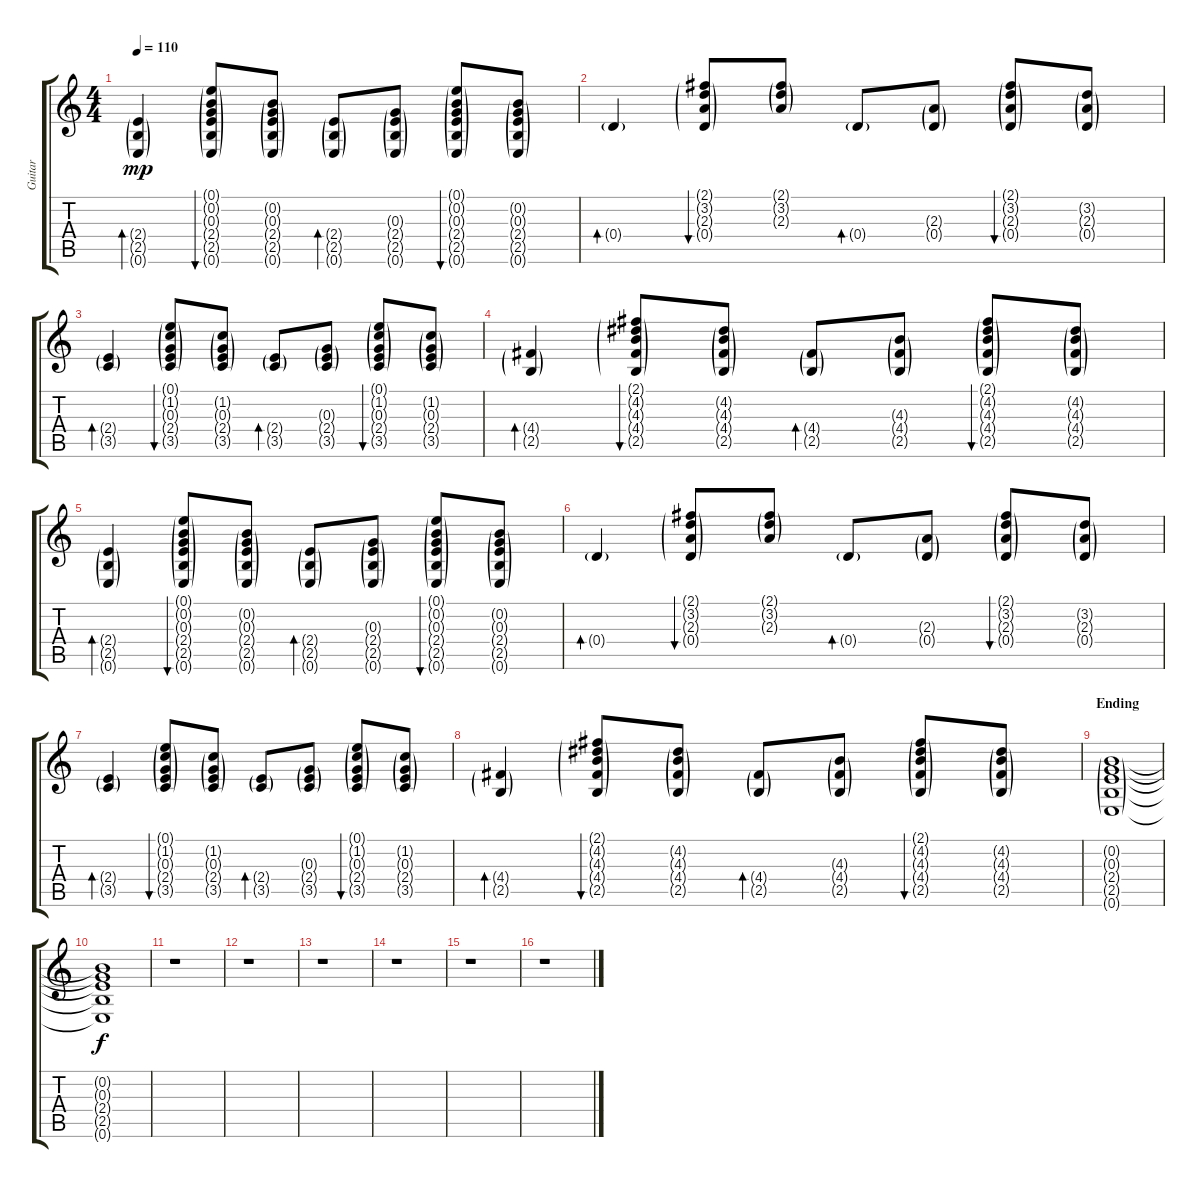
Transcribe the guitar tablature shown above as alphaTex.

\track ("Guitar" "Guitar") {instrument acousticguitarsteel}
\staff {score tabs}
\tuning (E4 B3 G3 D3 A2 E2) {hide}
\ts (4 4)
\tempo 110
\clef g2
\ks c
(2.4{g} 2.5{g} 0.6{g}).4{bd 60 dy mp} (0.1{g} 0.2{g} 0.3{g} 2.4{g} 2.5{g} 0.6{g}).8{bu 60} (0.2{g} 0.3{g} 2.4{g} 2.5{g} 0.6{g}).8 (2.4{g} 2.5{g} 0.6{g}).8{bd 60} (0.3{g} 2.4{g} 2.5{g} 0.6{g}).8 (0.1{g} 0.2{g} 0.3{g} 2.4{g} 2.5{g} 0.6{g}).8{bu 60} (0.2{g} 0.3{g} 2.4{g} 2.5{g} 0.6{g}).8 |
0.4{g}.4{bd 60} (2.1{g} 3.2{g} 2.3{g} 0.4{g}).8{bu 60} (2.1{g} 3.2{g} 2.3{g}).8 0.4{g}.8{bd 60} (2.3{g} 0.4{g}).8 (2.1{g} 3.2{g} 2.3{g} 0.4{g}).8{bu 60} (3.2{g} 2.3{g} 0.4{g}).8 |
(2.4{g} 3.5{g}).4{bd 60} (0.1{g} 1.2{g} 0.3{g} 2.4{g} 3.5{g}).8{bu 60} (1.2{g} 0.3{g} 2.4{g} 3.5{g}).8 (2.4{g} 3.5{g}).8{bd 60} (0.3{g} 2.4{g} 3.5{g}).8 (0.1{g} 1.2{g} 0.3{g} 2.4{g} 3.5{g}).8{bu 60} (1.2{g} 0.3{g} 2.4{g} 3.5{g}).8 |
(4.4{g} 2.5{g}).4{bd 60} (2.1{g} 4.2{g} 4.3{g} 4.4{g} 2.5{g}).8{bu 60} (4.2{g} 4.3{g} 4.4{g} 2.5{g}).8 (4.4{g} 2.5{g}).8{bd 60} (4.3{g} 4.4{g} 2.5{g}).8 (2.1{g} 4.2{g} 4.3{g} 4.4{g} 2.5{g}).8{bu 60} (4.2{g} 4.3{g} 4.4{g} 2.5{g}).8 |
(2.4{g} 2.5{g} 0.6{g}).4{bd 60} (0.1{g} 0.2{g} 0.3{g} 2.4{g} 2.5{g} 0.6{g}).8{bu 60} (0.2{g} 0.3{g} 2.4{g} 2.5{g} 0.6{g}).8 (2.4{g} 2.5{g} 0.6{g}).8{bd 60} (0.3{g} 2.4{g} 2.5{g} 0.6{g}).8 (0.1{g} 0.2{g} 0.3{g} 2.4{g} 2.5{g} 0.6{g}).8{bu 60} (0.2{g} 0.3{g} 2.4{g} 2.5{g} 0.6{g}).8 |
0.4{g}.4{bd 60} (2.1{g} 3.2{g} 2.3{g} 0.4{g}).8{bu 60} (2.1{g} 3.2{g} 2.3{g}).8 0.4{g}.8{bd 60} (2.3{g} 0.4{g}).8 (2.1{g} 3.2{g} 2.3{g} 0.4{g}).8{bu 60} (3.2{g} 2.3{g} 0.4{g}).8 |
(2.4{g} 3.5{g}).4{bd 60} (0.1{g} 1.2{g} 0.3{g} 2.4{g} 3.5{g}).8{bu 60} (1.2{g} 0.3{g} 2.4{g} 3.5{g}).8 (2.4{g} 3.5{g}).8{bd 60} (0.3{g} 2.4{g} 3.5{g}).8 (0.1{g} 1.2{g} 0.3{g} 2.4{g} 3.5{g}).8{bu 60} (1.2{g} 0.3{g} 2.4{g} 3.5{g}).8 |
(4.4{g} 2.5{g}).4{bd 60} (2.1{g} 4.2{g} 4.3{g} 4.4{g} 2.5{g}).8{bu 60} (4.2{g} 4.3{g} 4.4{g} 2.5{g}).8 (4.4{g} 2.5{g}).8{bd 60} (4.3{g} 4.4{g} 2.5{g}).8 (2.1{g} 4.2{g} 4.3{g} 4.4{g} 2.5{g}).8{bu 60} (4.2{g} 4.3{g} 4.4{g} 2.5{g}).8 |
\section ("" "Ending")
(0.2{g} 0.3{g} 2.4{g} 2.5{g} 0.6{g}).1 |
(0.2{t} 0.3{t} 2.4{t} 2.5{t} 0.6{t}).1{dy f} |
r.1 |
r.1 |
r.1 |
r.1 |
r.1 |
r.1
